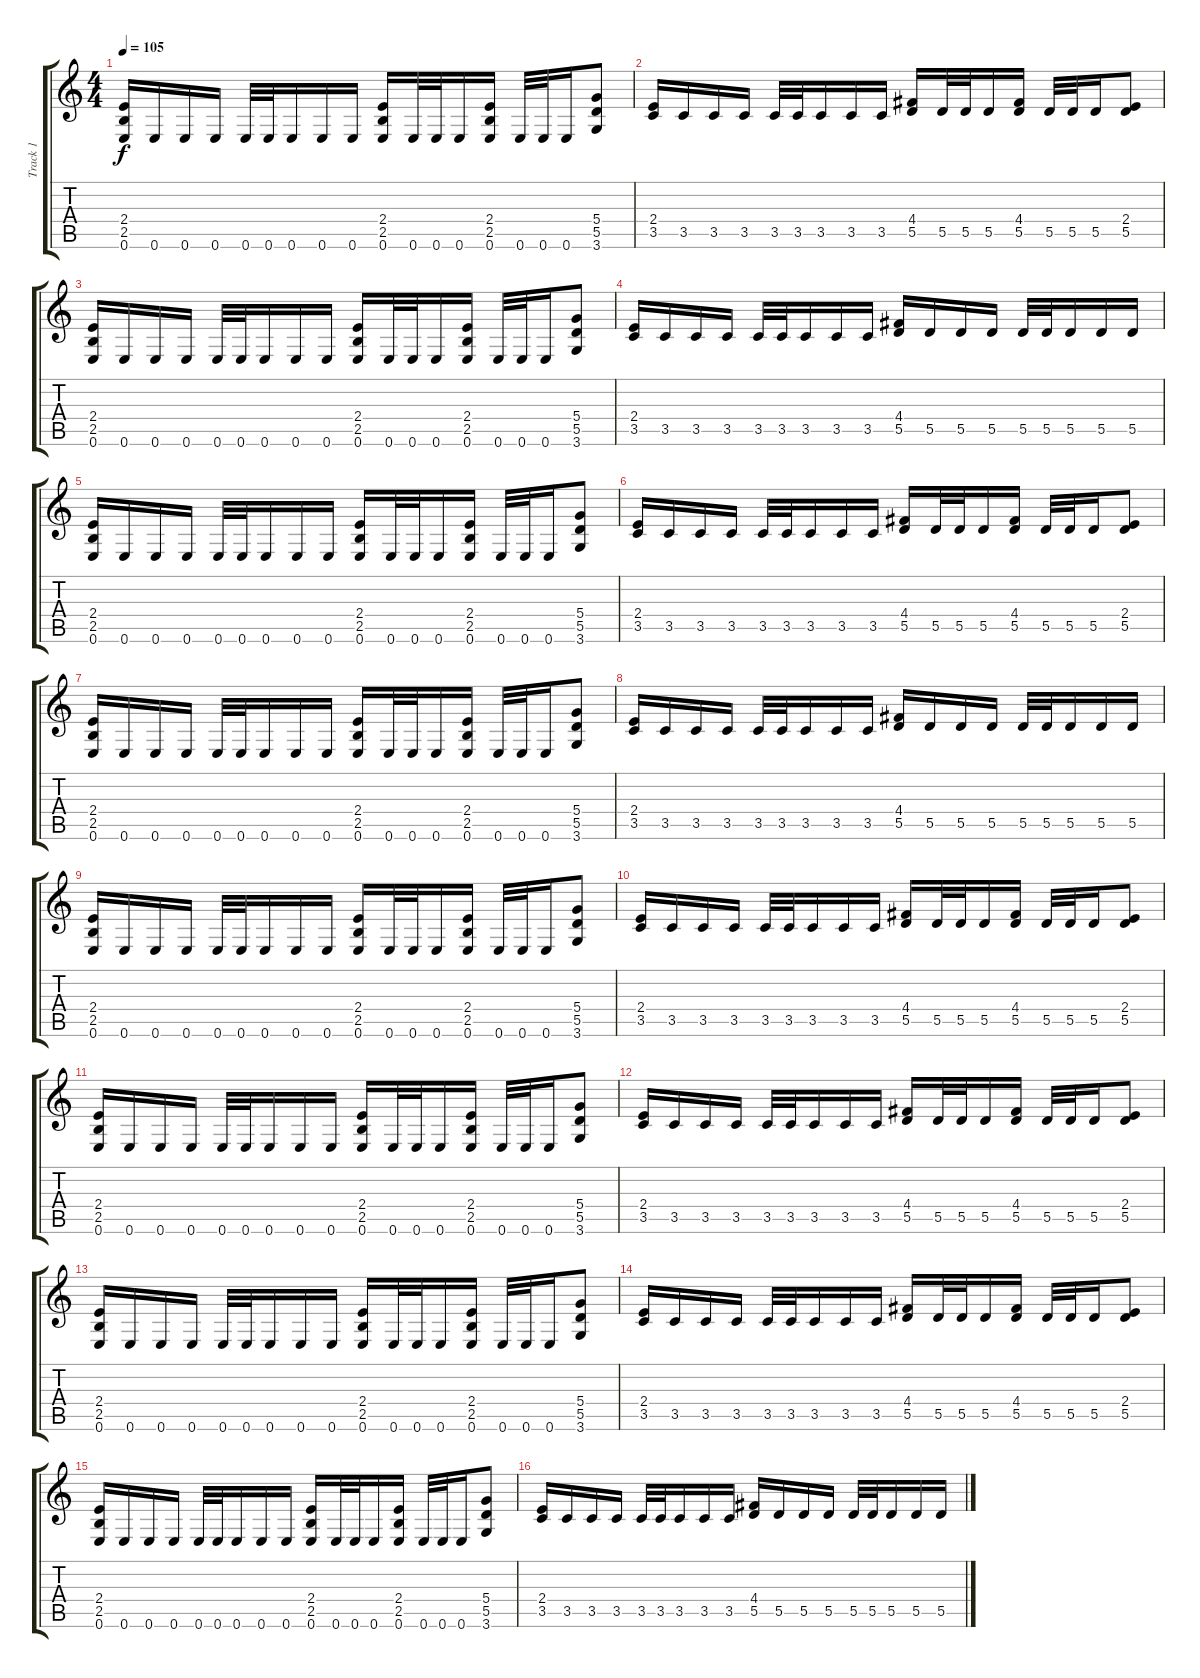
\track ("Track 1" "Track 1") {instrument distortionguitar}
\staff {score tabs}
\tuning (E4 B3 G3 D3 A2 E2) {hide}
\ts (4 4)
\tempo 105
\clef g2
\ks c
(2.4 2.5 0.6).16{dy f} 0.6.16 0.6.16 0.6.16 0.6.32 0.6.32 0.6.16 0.6.16 0.6.16 (2.4 2.5 0.6).16 0.6.32 0.6.32 0.6.16 (2.4 2.5 0.6).16 0.6.32 0.6.32 0.6.16 (5.4 5.5 3.6).8 |
(2.4 3.5).16 3.5.16 3.5.16 3.5.16 3.5.32 3.5.32 3.5.16 3.5.16 3.5.16 (4.4 5.5).16 5.5.32 5.5.32 5.5.16 (4.4 5.5).16 5.5.32 5.5.32 5.5.16 (2.4 5.5).8 |
(2.4 2.5 0.6).16 0.6.16 0.6.16 0.6.16 0.6.32 0.6.32 0.6.16 0.6.16 0.6.16 (2.4 2.5 0.6).16 0.6.32 0.6.32 0.6.16 (2.4 2.5 0.6).16 0.6.32 0.6.32 0.6.16 (5.4 5.5 3.6).8 |
(2.4 3.5).16 3.5.16 3.5.16 3.5.16 3.5.32 3.5.32 3.5.16 3.5.16 3.5.16 (4.4 5.5).16 5.5.16 5.5.16 5.5.16 5.5.32 5.5.32 5.5.16 5.5.16 5.5.16 |
(2.4 2.5 0.6).16 0.6.16 0.6.16 0.6.16 0.6.32 0.6.32 0.6.16 0.6.16 0.6.16 (2.4 2.5 0.6).16 0.6.32 0.6.32 0.6.16 (2.4 2.5 0.6).16 0.6.32 0.6.32 0.6.16 (5.4 5.5 3.6).8 |
(2.4 3.5).16 3.5.16 3.5.16 3.5.16 3.5.32 3.5.32 3.5.16 3.5.16 3.5.16 (4.4 5.5).16 5.5.32 5.5.32 5.5.16 (4.4 5.5).16 5.5.32 5.5.32 5.5.16 (2.4 5.5).8 |
(2.4 2.5 0.6).16 0.6.16 0.6.16 0.6.16 0.6.32 0.6.32 0.6.16 0.6.16 0.6.16 (2.4 2.5 0.6).16 0.6.32 0.6.32 0.6.16 (2.4 2.5 0.6).16 0.6.32 0.6.32 0.6.16 (5.4 5.5 3.6).8 |
(2.4 3.5).16 3.5.16 3.5.16 3.5.16 3.5.32 3.5.32 3.5.16 3.5.16 3.5.16 (4.4 5.5).16 5.5.16 5.5.16 5.5.16 5.5.32 5.5.32 5.5.16 5.5.16 5.5.16 |
(2.4 2.5 0.6).16 0.6.16 0.6.16 0.6.16 0.6.32 0.6.32 0.6.16 0.6.16 0.6.16 (2.4 2.5 0.6).16 0.6.32 0.6.32 0.6.16 (2.4 2.5 0.6).16 0.6.32 0.6.32 0.6.16 (5.4 5.5 3.6).8 |
(2.4 3.5).16 3.5.16 3.5.16 3.5.16 3.5.32 3.5.32 3.5.16 3.5.16 3.5.16 (4.4 5.5).16 5.5.32 5.5.32 5.5.16 (4.4 5.5).16 5.5.32 5.5.32 5.5.16 (2.4 5.5).8 |
(2.4 2.5 0.6).16 0.6.16 0.6.16 0.6.16 0.6.32 0.6.32 0.6.16 0.6.16 0.6.16 (2.4 2.5 0.6).16 0.6.32 0.6.32 0.6.16 (2.4 2.5 0.6).16 0.6.32 0.6.32 0.6.16 (5.4 5.5 3.6).8 |
(2.4 3.5).16 3.5.16 3.5.16 3.5.16 3.5.32 3.5.32 3.5.16 3.5.16 3.5.16 (4.4 5.5).16 5.5.32 5.5.32 5.5.16 (4.4 5.5).16 5.5.32 5.5.32 5.5.16 (2.4 5.5).8 |
(2.4 2.5 0.6).16 0.6.16 0.6.16 0.6.16 0.6.32 0.6.32 0.6.16 0.6.16 0.6.16 (2.4 2.5 0.6).16 0.6.32 0.6.32 0.6.16 (2.4 2.5 0.6).16 0.6.32 0.6.32 0.6.16 (5.4 5.5 3.6).8 |
(2.4 3.5).16 3.5.16 3.5.16 3.5.16 3.5.32 3.5.32 3.5.16 3.5.16 3.5.16 (4.4 5.5).16 5.5.32 5.5.32 5.5.16 (4.4 5.5).16 5.5.32 5.5.32 5.5.16 (2.4 5.5).8 |
(2.4 2.5 0.6).16 0.6.16 0.6.16 0.6.16 0.6.32 0.6.32 0.6.16 0.6.16 0.6.16 (2.4 2.5 0.6).16 0.6.32 0.6.32 0.6.16 (2.4 2.5 0.6).16 0.6.32 0.6.32 0.6.16 (5.4 5.5 3.6).8 |
(2.4 3.5).16 3.5.16 3.5.16 3.5.16 3.5.32 3.5.32 3.5.16 3.5.16 3.5.16 (4.4 5.5).16 5.5.16 5.5.16 5.5.16 5.5.32 5.5.32 5.5.16 5.5.16 5.5.16
